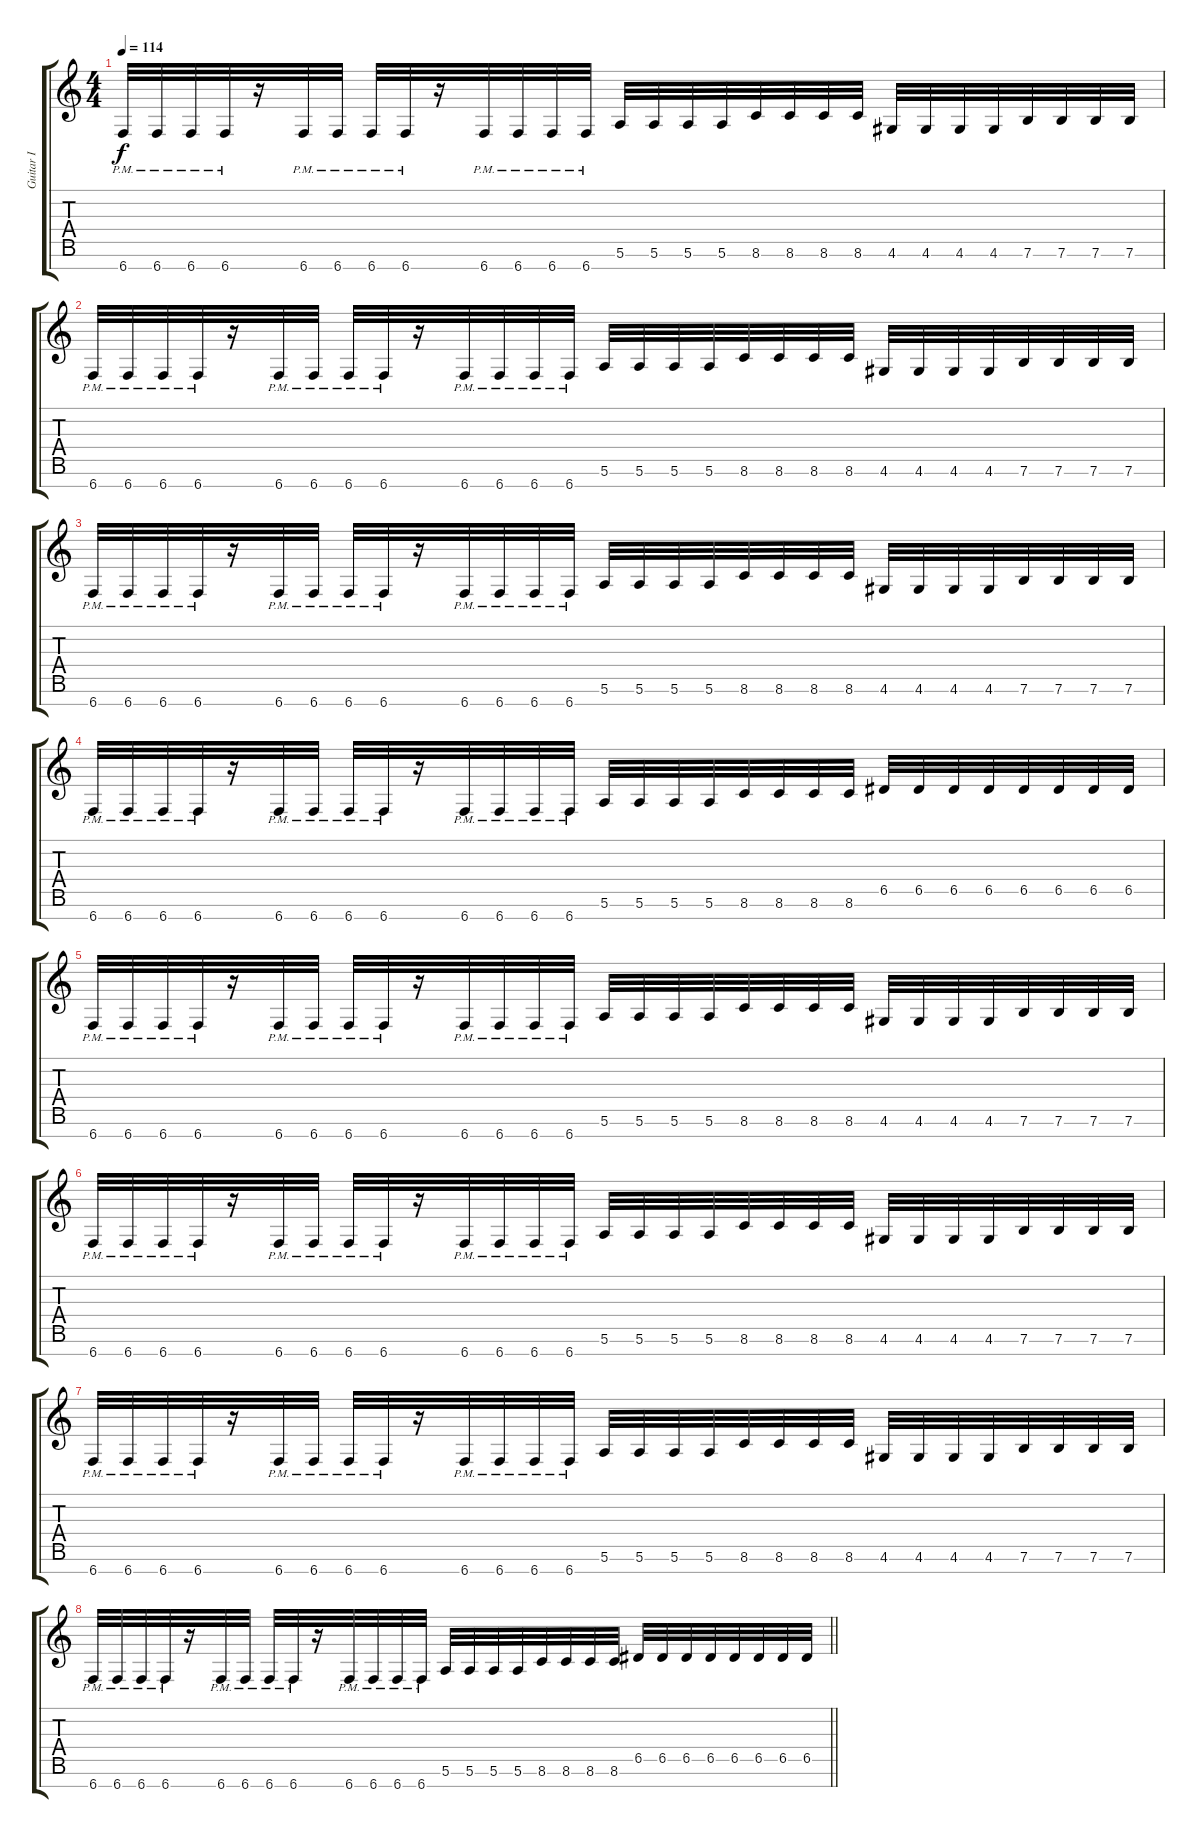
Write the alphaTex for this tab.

\track ("Guitar I" "Guitar I") {instrument overdrivenguitar}
\staff {score tabs}
\tuning (E4 B3 G3 D3 A2 E2 B1) {hide}
\ts (4 4)
\tempo 114
\clef g2
\ks c
6.7{pm}.32{dy f} 6.7{pm}.32 6.7{pm}.32 6.7{pm}.32 r.16 6.7{pm}.32 6.7{pm}.32 6.7{pm}.32 6.7{pm}.32 r.16 6.7{pm}.32 6.7{pm}.32 6.7{pm}.32 6.7{pm}.32 5.6.32 5.6.32 5.6.32 5.6.32 8.6.32 8.6.32 8.6.32 8.6.32 4.6.32 4.6.32 4.6.32 4.6.32 7.6.32 7.6.32 7.6.32 7.6.32 |
6.7{pm}.32 6.7{pm}.32 6.7{pm}.32 6.7{pm}.32 r.16 6.7{pm}.32 6.7{pm}.32 6.7{pm}.32 6.7{pm}.32 r.16 6.7{pm}.32 6.7{pm}.32 6.7{pm}.32 6.7{pm}.32 5.6.32 5.6.32 5.6.32 5.6.32 8.6.32 8.6.32 8.6.32 8.6.32 4.6.32 4.6.32 4.6.32 4.6.32 7.6.32 7.6.32 7.6.32 7.6.32 |
6.7{pm}.32 6.7{pm}.32 6.7{pm}.32 6.7{pm}.32 r.16 6.7{pm}.32 6.7{pm}.32 6.7{pm}.32 6.7{pm}.32 r.16 6.7{pm}.32 6.7{pm}.32 6.7{pm}.32 6.7{pm}.32 5.6.32 5.6.32 5.6.32 5.6.32 8.6.32 8.6.32 8.6.32 8.6.32 4.6.32 4.6.32 4.6.32 4.6.32 7.6.32 7.6.32 7.6.32 7.6.32 |
6.7{pm}.32 6.7{pm}.32 6.7{pm}.32 6.7{pm}.32 r.16 6.7{pm}.32 6.7{pm}.32 6.7{pm}.32 6.7{pm}.32 r.16 6.7{pm}.32 6.7{pm}.32 6.7{pm}.32 6.7{pm}.32 5.6.32 5.6.32 5.6.32 5.6.32 8.6.32 8.6.32 8.6.32 8.6.32 6.5.32 6.5.32 6.5.32 6.5.32 6.5.32 6.5.32 6.5.32 6.5.32 |
6.7{pm}.32 6.7{pm}.32 6.7{pm}.32 6.7{pm}.32 r.16 6.7{pm}.32 6.7{pm}.32 6.7{pm}.32 6.7{pm}.32 r.16 6.7{pm}.32 6.7{pm}.32 6.7{pm}.32 6.7{pm}.32 5.6.32 5.6.32 5.6.32 5.6.32 8.6.32 8.6.32 8.6.32 8.6.32 4.6.32 4.6.32 4.6.32 4.6.32 7.6.32 7.6.32 7.6.32 7.6.32 |
6.7{pm}.32 6.7{pm}.32 6.7{pm}.32 6.7{pm}.32 r.16 6.7{pm}.32 6.7{pm}.32 6.7{pm}.32 6.7{pm}.32 r.16 6.7{pm}.32 6.7{pm}.32 6.7{pm}.32 6.7{pm}.32 5.6.32 5.6.32 5.6.32 5.6.32 8.6.32 8.6.32 8.6.32 8.6.32 4.6.32 4.6.32 4.6.32 4.6.32 7.6.32 7.6.32 7.6.32 7.6.32 |
6.7{pm}.32 6.7{pm}.32 6.7{pm}.32 6.7{pm}.32 r.16 6.7{pm}.32 6.7{pm}.32 6.7{pm}.32 6.7{pm}.32 r.16 6.7{pm}.32 6.7{pm}.32 6.7{pm}.32 6.7{pm}.32 5.6.32 5.6.32 5.6.32 5.6.32 8.6.32 8.6.32 8.6.32 8.6.32 4.6.32 4.6.32 4.6.32 4.6.32 7.6.32 7.6.32 7.6.32 7.6.32 |
\barLineRight lightlight
6.7{pm}.32 6.7{pm}.32 6.7{pm}.32 6.7{pm}.32 r.16 6.7{pm}.32 6.7{pm}.32 6.7{pm}.32 6.7{pm}.32 r.16 6.7{pm}.32 6.7{pm}.32 6.7{pm}.32 6.7{pm}.32 5.6.32 5.6.32 5.6.32 5.6.32 8.6.32 8.6.32 8.6.32 8.6.32 6.5.32 6.5.32 6.5.32 6.5.32 6.5.32 6.5.32 6.5.32 6.5.32
